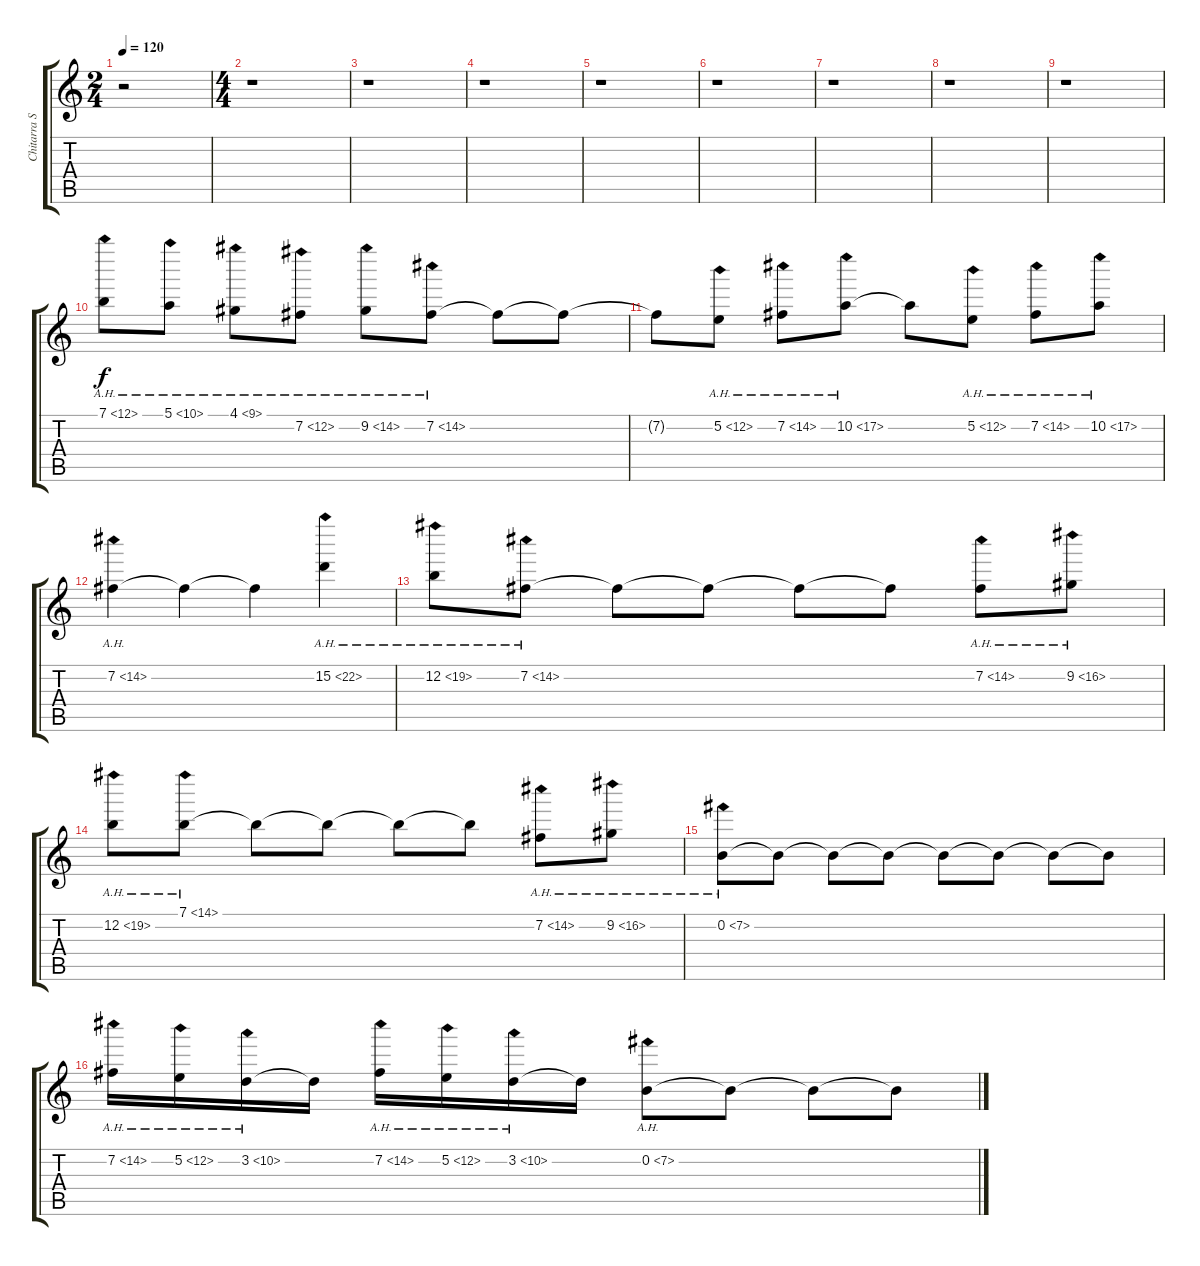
\track ("Chitarra Solista" "Chitarra S") {instrument distortionguitar}
\staff {score tabs}
\tuning (E4 B3 G3 D3 A2 E2) {hide}
\ts (2 4)
\tempo 120
\clef g2
\ks c
r.2{dy f instrument distortionguitar} |
\ts (4 4)
r.1 |
r.1 |
r.1 |
r.1 |
r.1 |
r.1 |
r.1 |
r.1 |
7.1{ah 5}.8{volume 11} 5.1{ah 5}.8 4.1{ah 5}.8 7.2{ah 5}.8 9.2{ah 5}.8 7.2{ah 7}.8 7.2{t}.8 7.2{t}.8 |
7.2{t}.8 5.2{ah 7}.8 7.2{ah 7}.8 10.2{ah 7}.8 10.2{t}.8 5.2{ah 7}.8 7.2{ah 7}.8 10.2{ah 7}.8 |
7.2{ah 7}.4 7.2{t}.4 7.2{t}.4 15.2{ah 7}.4 |
12.2{ah 7}.8 7.2{ah 7}.8 7.2{t}.8 7.2{t}.8 7.2{t}.8 7.2{t}.8 7.2{ah 7}.8 9.2{ah 7}.8 |
12.2{ah 7}.8 7.1{ah 7}.8 7.1{t}.8 7.1{t}.8 7.1{t}.8 7.1{t}.8 7.2{ah 7}.8 9.2{ah 7}.8 |
0.2{ah 7}.8 0.2{t}.8 0.2{t}.8 0.2{t}.8 0.2{t}.8 0.2{t}.8 0.2{t}.8 0.2{t}.8 |
7.2{ah 7}.16 5.2{ah 7}.16 3.2{ah 7}.16 3.2{t}.16 7.2{ah 7}.16 5.2{ah 7}.16 3.2{ah 7}.16 3.2{t}.16 0.2{ah 7}.8 0.2{t}.8 0.2{t}.8 0.2{t}.8
